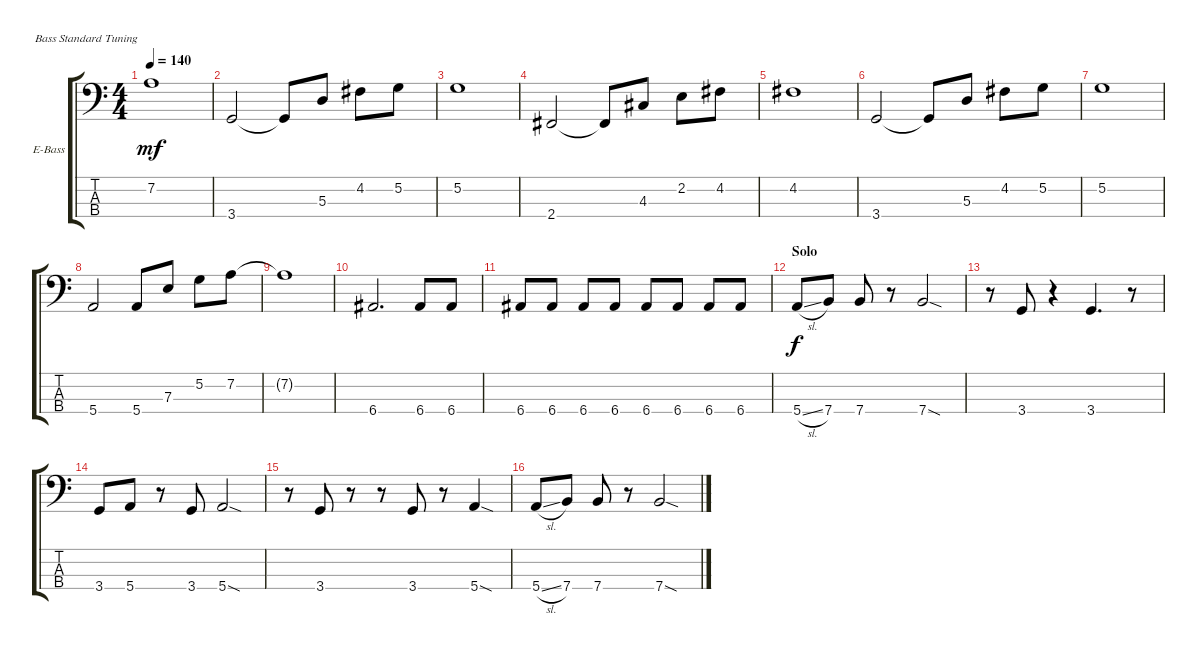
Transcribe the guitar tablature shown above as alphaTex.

\bracketExtendMode groupsimilarinstruments
\firstSystemTrackNameOrientation horizontal
\otherSystemsTrackNameOrientation horizontal
\track ("Electric Bass" "E-Bass") {instrument electricbassfinger}
\staff {score tabs}
\tuning (G2 D2 A1 E1)
\ts (4 4)
\tempo 140
\clef f4
\ks c
7.2{t}.1{dy mf} |
3.4.2 3.4{t}.8 5.3.8 4.2.8 5.2.8 |
5.2.1 |
2.4.2 2.4{t}.8 4.3.8 2.2.8 4.2.8 |
4.2.1 |
3.4.2 3.4{t}.8 5.3.8 4.2.8 5.2.8 |
5.2.1 |
5.4.2 5.4.8 7.3.8 5.2.8 7.2.8 |
7.2{t}.1 |
6.4.2{d} 6.4.8 6.4.8 |
6.4.8 6.4.8 6.4.8 6.4.8 6.4.8 6.4.8 6.4.8 6.4.8 |
\section ("" "Solo")
5.4{sl}.8{dy f} 7.4.8 7.4.8 r.8 7.4{sod}.2 |
r.8 3.4.8 r.4 3.4.4{d} r.8 |
3.4.8 5.4.8 r.8 3.4.8 5.4{sod}.2 |
r.8 3.4.8 r.8 r.8 3.4.8 r.8 5.4{sod}.4 |
5.4{sl}.8 7.4.8 7.4.8 r.8 7.4{sod}.2
